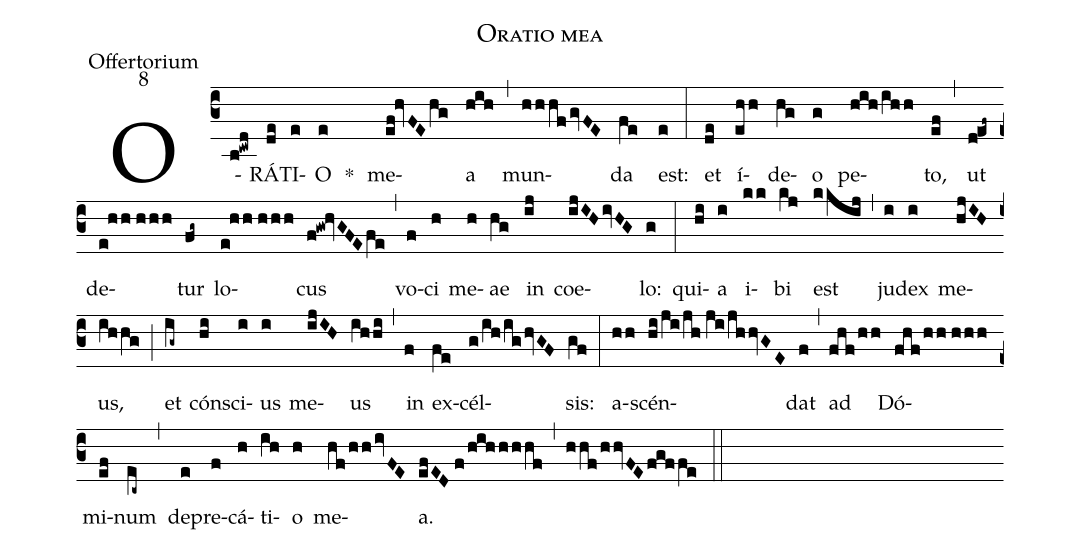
name:Oratio mea;
office-part:Offertorium;
mode:8;
%%
(c3) O(b!cwd)RÁ(de)TI(e)O(e) *() me(ef!hvFEhg)a(hih) (,) mun(hhhfgvFE)da(fe) est:(e) (:) et(de) í(ehh)de(hg)o(g) pe(hih/ihh)to,(ef) (,) ut(d!ef~) de(e!hh//hhh)tur(fg~) lo(e!hh//hhh)cus(f!gw!hvGFEfe) (,) vo(f)ci(h) me(h)ae(hg) in(ij) coe(ijIHivHG)lo:(g) (:) qui(hi)a(i) i(kk)bi(kj) est(kkij) (,) ju(i)dex(i) me(hjIH)us,(ihhg) (;) et(ig~) cón(hi)sci(i)us(i) me(ijIH)us(ihhi) (,) in(f) ex(fe)cél(g/ih/ighvGF)sis:(gf) (:) a(hh)scén(hi/ji/jh//ji/jhhvGE)dat(f) (,) ad(fhf/hh) Dó(fhf/hh//hhh)mi(ef)num(ec~) (,) de(e)pre(f)cá(h)ti(ih)o(h) me(hf/hhivFE)a.(efED//f/hihhhhf) (,) (hhf/hhvFEfgffe) (::)
